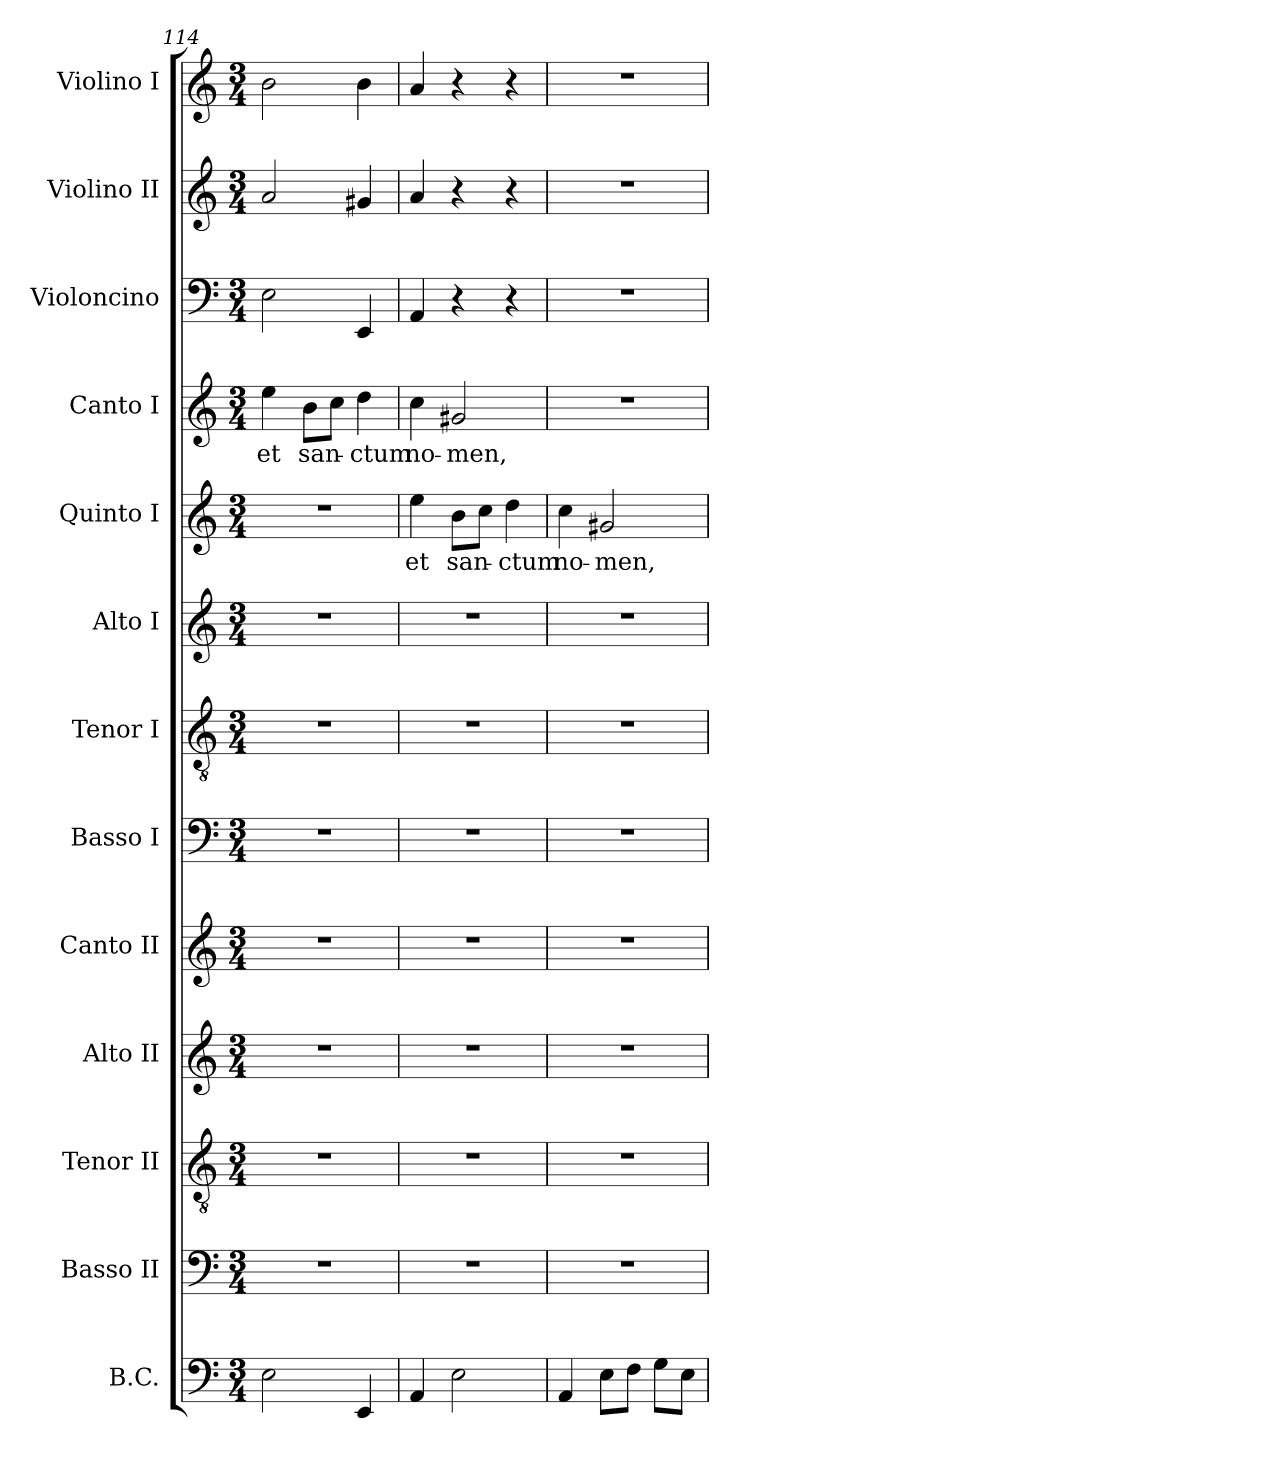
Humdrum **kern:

**kern	**kern	**kern	**kern	**kern	**kern	**kern	**kern	**kern	**text	**kern	**text	**kern	**kern	**kern
*part13	*part12	*part11	*part10	*part9	*part8	*part7	*part6	*part5	*part5	*part4	*part4	*part3	*part2	*part1
*staff13	*staff12	*staff11	*staff10	*staff9	*staff8	*staff7	*staff6	*staff5	*staff5	*staff4	*staff4	*staff3	*staff2	*staff1
*I"B.C.	*I"Basso II	*I"Tenor II	*I"Alto II	*I"Canto II	*I"Basso I	*I"Tenor I	*I"Alto I	*I"Quinto I	*	*I"Canto I	*	*I"Violoncino	*I"Violino II	*I"Violino I
*I'BC	*I'B 2	*I'T 2	*I'A 2	*I'C 2	*I'B 1	*I'T 1	*I'A 1	*I'Q 1	*	*I'C 1	*	*	*I'Vln. II	*I'Vln. I
*clefF4	*clefF4	*clefGv2	*clefG2	*clefG2	*clefF4	*clefGv2	*clefG2	*clefG2	*	*clefG2	*	*clefF4	*clefG2	*clefG2
*k[]	*k[]	*k[]	*k[]	*k[]	*k[]	*k[]	*k[]	*k[]	*	*k[]	*	*k[]	*k[]	*k[]
*C:	*C:	*C:	*C:	*C:	*C:	*C:	*C:	*C:	*	*C:	*	*C:	*C:	*C:
*M3/4	*M3/4	*M3/4	*M3/4	*M3/4	*M3/4	*M3/4	*M3/4	*M3/4	*	*M3/4	*	*M3/4	*M3/4	*M3/4
=114	=114	=114	=114	=114	=114	=114	=114	=114	=114	=114	=114	=114	=114	=114
!	!	!	!	!	!	!	!	!	!	!	!LO:LY:b	!	!	!
2E\	2.r	2.r	2.r	2.r	2.r	2.r	2.r	2.r	.	4ee\	et	2E\	2a/	2b\
!	!	!	!	!	!	!	!	!	!	!	!LO:LY:b	!	!	!
.	.	.	.	.	.	.	.	.	.	8b\L	san-	.	.	.
.	.	.	.	.	.	.	.	.	.	8cc\J	.	.	.	.
!	!	!	!	!	!	!	!	!	!	!	!LO:LY:b	!	!	!
4EE/	.	.	.	.	.	.	.	.	.	4dd\	-ctum	4EE/	4g#X/	4b\
=115	=115	=115	=115	=115	=115	=115	=115	=115	=115	=115	=115	=115	=115	=115
!	!	!	!	!	!	!	!	!	!LO:LY:b	!	!	!	!	!
!	!	!	!	!	!	!	!	!	!	!	!LO:LY:b	!	!	!
4AA/	2.r	2.r	2.r	2.r	2.r	2.r	2.r	4ee\	et	4cc\	no-	4AA/	4a/	4a/
!	!	!	!	!	!	!	!	!	!LO:LY:b	!	!	!	!	!
!	!	!	!	!	!	!	!	!	!	!	!LO:LY:b	!	!	!
2E\	.	.	.	.	.	.	.	8b\L	san-	2g#X/	-men,	4r	4r	4r
.	.	.	.	.	.	.	.	8cc\J	.	.	.	.	.	.
!	!	!	!	!	!	!	!	!	!LO:LY:b	!	!	!	!	!
.	.	.	.	.	.	.	.	4dd\	-ctum	.	.	4r	4r	4r
=116	=116	=116	=116	=116	=116	=116	=116	=116	=116	=116	=116	=116	=116	=116
!	!	!	!	!	!	!	!	!	!LO:LY:b	!	!	!	!	!
4AA/	2.r	2.r	2.r	2.r	2.r	2.r	2.r	4cc\	no-	2.r	.	2.r	2.r	2.r
!	!	!	!	!	!	!	!	!	!LO:LY:b	!	!	!	!	!
8E\L	.	.	.	.	.	.	.	2g#X/	-men,	.	.	.	.	.
8F\J	.	.	.	.	.	.	.	.	.	.	.	.	.	.
8G\L	.	.	.	.	.	.	.	.	.	.	.	.	.	.
8E\J	.	.	.	.	.	.	.	.	.	.	.	.	.	.
=	=	=	=	=	=	=	=	=	=	=	=	=	=	=
*-	*-	*-	*-	*-	*-	*-	*-	*-	*-	*-	*-	*-	*-	*-
